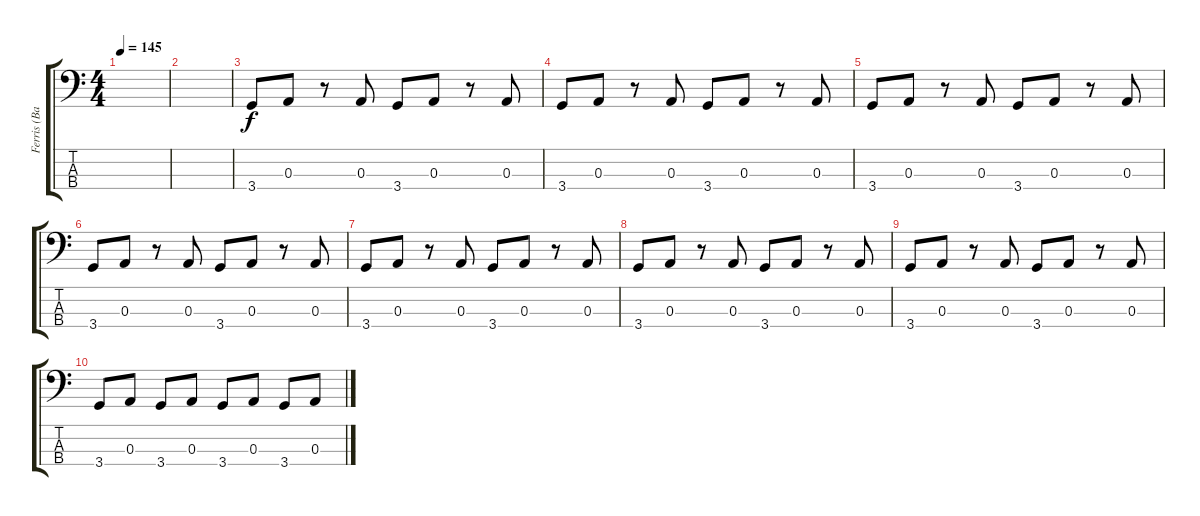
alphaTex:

\track ("Ferris (Bass)" "Ferris (Ba") {instrument electricbasspick}
\staff {score tabs}
\tuning (G2 D2 A1 E1) {hide}
\ts (4 4)
\tempo 145
\clef f4
\ks c
|
|
3.4.8 0.3.8 r.8 0.3.8 3.4.8 0.3.8 r.8 0.3.8 |
3.4.8 0.3.8 r.8 0.3.8 3.4.8 0.3.8 r.8 0.3.8 |
3.4.8 0.3.8 r.8 0.3.8 3.4.8 0.3.8 r.8 0.3.8 |
3.4.8 0.3.8 r.8 0.3.8 3.4.8 0.3.8 r.8 0.3.8 |
3.4.8 0.3.8 r.8 0.3.8 3.4.8 0.3.8 r.8 0.3.8 |
3.4.8 0.3.8 r.8 0.3.8 3.4.8 0.3.8 r.8 0.3.8 |
3.4.8 0.3.8 r.8 0.3.8 3.4.8 0.3.8 r.8 0.3.8 |
3.4.8 0.3.8 3.4.8 0.3.8 3.4.8 0.3.8 3.4.8 0.3.8
